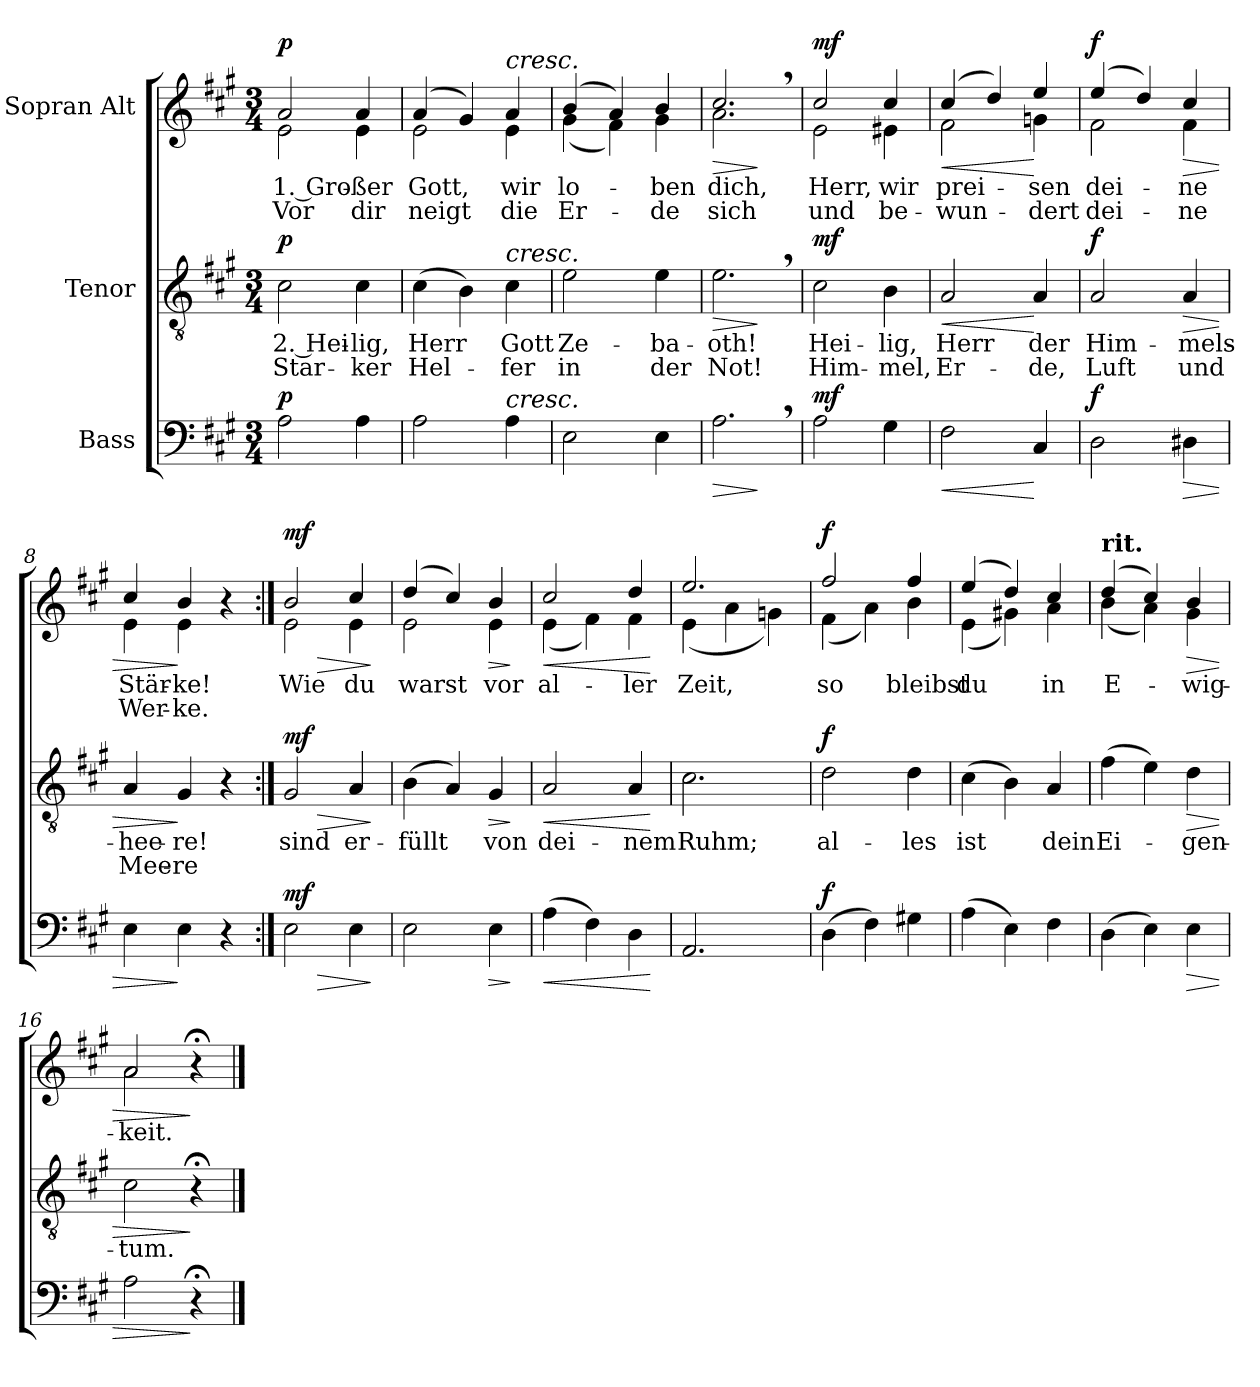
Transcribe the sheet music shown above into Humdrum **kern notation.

**kern	**dynam	**kern	**text	**text	**dynam	**kern	**text	**text	**dynam
*part3	*part3	*part2	*part2	*part2	*part2	*part1	*part1	*part1	*part1
*staff3	*staff3	*staff2	*staff2	*staff2	*staff2	*staff1	*staff1	*staff1	*staff1
*I"Bass	*	*I"Tenor	*	*	*	*I"Sopran Alt	*	*	*
*clefF4	*	*clefGv2	*	*	*	*clefG2	*	*	*
*k[f#c#g#]	*	*k[f#c#g#]	*	*	*	*k[f#c#g#]	*	*	*
*M3/4	*	*M3/4	*	*	*	*M3/4	*	*	*
=1	=1	=1	=1	=1	=1	=1	=1	=1	=1
!	!	!	!	!	!	!LO:TX:a:B:t=Feierlich und würdevoll	!	!	!
!	!LO:DY:a	!	!LO:LY:b	!LO:LY:b	!LO:DY:a	!	!LO:LY:b	!LO:LY:b	!LO:DY:a
*	*	*	*	*	*	*^	*	*	*
2A\	p	2c#\	2. Hei-	Star-	p	2a/	2e\	1. Gro-	Vor	p
!	!	!	!LO:LY:b	!LO:LY:b	!	!	!	!LO:LY:b	!LO:LY:b	!
4A\	.	4c#\	-lig,	-ker	.	4a/	4e\	-ßer	dir	.
=2	=2	=2	=2	=2	=2	=2	=2	=2	=2	=2
!	!	!	!LO:LY:b	!LO:LY:b	!	!	!	!LO:LY:b	!LO:LY:b	!
2A\	.	(4c#\	Herr	Hel-	.	(4a/	2e\	-Gott,	neigt	.
.	.	4B\)	.	.	.	4g#/)	.	.	.	.
!	!	!	!	!	!	!LO:TX:a:i:t=cresc.	!	!	!	!
!	!	!LO:TX:a:i:t=cresc.	!	!	!	!	!	!	!	!
!LO:TX:a:i:t=cresc.	!	!	!	!	!	!	!	!	!	!
!	!	!	!LO:LY:b	!LO:LY:b	!	!	!	!LO:LY:b	!LO:LY:b	!
4A\	.	4c#\	Gott	-fer	.	4a/	4e\	wir	die	.
=3	=3	=3	=3	=3	=3	=3	=3	=3	=3	=3
!	!	!	!LO:LY:b	!LO:LY:b	!	!	!	!LO:LY:b	!LO:LY:b	!
2E\	.	2e\	Ze-	in	.	(4b/	(4g#\	lo-	Er-	.
.	.	.	.	.	.	4a/)	4f#\)	.	.	.
!	!	!	!LO:LY:b	!LO:LY:b	!	!	!	!LO:LY:b	!LO:LY:b	!
4E\	.	4e\	-ba-	der	.	4b/	4g#\	-ben	-de	.
=4	=4	=4	=4	=4	=4	=4	=4	=4	=4	=4
!	!LO:HP:b	!	!LO:LY:b	!LO:LY:b	!LO:HP:b	!	!	!LO:LY:b	!LO:LY:b	!LO:HP:b
2.A,\	>	2.e,\	-oth!	Not!	>	2.cc#,/	2.a\	dich,	sich	>
*	*	*	*	*	*	*v	*v	*	*	*
.	]	.	.	.	]	.	.	.	]
=5	=5	=5	=5	=5	=5	=5	=5	=5	=5
!	!LO:DY:a	!	!LO:LY:b	!LO:LY:b	!LO:DY:a	!	!LO:LY:b	!LO:LY:b	!LO:DY:a
*	*	*	*	*	*	*^	*	*	*
2A\	mf	2c#\	Hei-	Him-	mf	2cc#/	2e\	Herr,	und	mf
!	!	!	!LO:LY:b	!LO:LY:b	!	!	!	!LO:LY:b	!LO:LY:b	!
4G#\	.	4B\	-lig,	-mel,	.	4cc#/	4e#X\	wir	be-	.
!!LO:LB:g=z	!!
=6	=6	=6	=6	=6	=6	=6	=6	=6	=6	=6
!	!LO:HP:b	!	!LO:LY:b	!LO:LY:b	!LO:HP:b	!	!	!LO:LY:b	!LO:LY:b	!LO:HP:b
2F#\	<	2A/	Herr	Er-	<	(4cc#/	2f#\	prei-	-wun-	<
.	.	.	.	.	.	4dd/)	.	.	.	.
!	!	!	!LO:LY:b	!LO:LY:b	!	!	!	!LO:LY:b	!LO:LY:b	!
4C#/	[	4A/	der	-de,	[	4ee/	4gn\	-sen	-dert	[
=7	=7	=7	=7	=7	=7	=7	=7	=7	=7	=7
!	!LO:DY:a	!	!LO:LY:b	!LO:LY:b	!LO:DY:a	!	!	!LO:LY:b	!LO:LY:b	!LO:DY:a
2D\	f	2A/	Him-	Luft	f	(4ee/	2f#\	dei-	dei-	f
.	.	.	.	.	.	4dd/)	.	.	.	.
!	!LO:HP:b	!	!LO:LY:b	!LO:LY:b	!LO:HP:b	!	!	!LO:LY:b	!LO:LY:b	!LO:HP:b
4D#X\	>	4A/	-mels-	und	>	4cc#/	4f#\	-ne	-ne	>
=8	=8	=8	=8	=8	=8	=8	=8	=8	=8	=8
!	!	!	!LO:LY:b	!LO:LY:b	!	!	!	!LO:LY:b	!LO:LY:b	!
4E\	.	4A/	-hee-	Mee-	.	4cc#/	4e\	Stär-	Wer-	.
!	!	!	!LO:LY:b	!LO:LY:b	!	!	!	!LO:LY:b	!LO:LY:b	!
4E\	]	4G#/	-re!	-re	]	4b/	4e\	-ke!	-ke.	]
4r	.	4r	.	.	.	4r	4ryy	.	.	.
=9:|!	=9:|!	=9:|!	=9:|!	=9:|!	=9:|!	=9:|!	=9:|!	=9:|!	=9:|!	=9:|!
!	!LO:HP:b	!	!LO:LY:b	!	!LO:HP:b	!	!	!LO:LY:b	!	!LO:HP:b
!	!LO:DY:n=1:a	!	!	!	!LO:DY:n=1:a	!	!	!	!	!LO:DY:n=1:a
2E\	> mf	2G#/	sind	.	> mf	2b/	2e\	Wie	.	> mf
!	!	!	!LO:LY:b	!	!	!	!	!LO:LY:b	!	!
4E\	.	4A/	er-	.	.	4cc#/	4e\	du	.	.
*	*	*	*	*	*	*v	*v	*	*	*
.	]	.	.	.	]	.	.	.	]
=10	=10	=10	=10	=10	=10	=10	=10	=10	=10
!	!	!	!LO:LY:b	!	!	!	!LO:LY:b	!	!
*	*	*	*	*	*	*^	*	*	*
2E\	.	(4B\	-füllt	.	.	(4dd/	2e\	warst	.	.
.	.	4A/)	.	.	.	4cc#/)	.	.	.	.
!	!LO:HP:b	!	!LO:LY:b	!	!LO:HP:b	!	!	!LO:LY:b	!	!LO:HP:b
4E\	>	4G#/	von	.	>	4b/	4e\	vor	.	>
*	*	*	*	*	*	*v	*v	*	*	*
.	]	.	.	.	]	.	.	.	]
!!LO:LB:g=z
=11	=11	=11	=11	=11	=11	=11	=11	=11	=11
!	!LO:HP:b	!	!LO:LY:b	!	!LO:HP:b	!	!LO:LY:b	!	!LO:HP:b
*	*	*	*	*	*	*^	*	*	*
(4A\	<	2A/	dei-	.	<	2cc#/	(4e\	al-	.	<
4F#\)	.	.	.	.	.	.	4f#\)	.	.	.
!	!	!	!LO:LY:b	!	!	!	!	!LO:LY:b	!	!
4D\	.	4A/	-nem	.	.	4dd/	4f#\	-ler	.	.
*	*	*	*	*	*	*v	*v	*	*	*
.	[	.	.	.	[	.	.	.	[
=12	=12	=12	=12	=12	=12	=12	=12	=12	=12
!	!	!	!LO:LY:b	!	!	!	!LO:LY:b	!	!
*	*	*	*	*	*	*^	*	*	*
2.AA/	.	2.c#\	Ruhm;	.	.	2.ee/	(4e\	Zeit,	.	.
.	.	.	.	.	.	.	4a\	.	.	.
.	.	.	.	.	.	.	4gn\)	.	.	.
=13	=13	=13	=13	=13	=13	=13	=13	=13	=13	=13
!	!LO:DY:a	!	!LO:LY:b	!	!LO:DY:a	!	!	!LO:LY:b	!	!LO:DY:a
(4D\	f	2d\	al-	.	f	2ff#/	(4f#\	so	.	f
4F#\)	.	.	.	.	.	.	4a\)	.	.	.
!	!	!	!LO:LY:b	!	!	!	!	!LO:LY:b	!	!
4G#X\	.	4d\	-les	.	.	4ff#/	4b\	bleibst	.	.
=14	=14	=14	=14	=14	=14	=14	=14	=14	=14	=14
!	!	!	!LO:LY:b	!	!	!	!	!LO:LY:b	!	!
(4A\	.	(4c#\	ist	.	.	(4ee/	(4e\	du	.	.
4E\)	.	4B\)	.	.	.	4dd/)	4g#X\)	.	.	.
!	!	!	!LO:LY:b	!	!	!	!	!LO:LY:b	!	!
4F#\	.	4A/	dein	.	.	4cc#/	4a\	in	.	.
=15	=15	=15	=15	=15	=15	=15	=15	=15	=15	=15
!	!	!	!	!	!	!LO:TX:a:B:t=rit.	!	!	!	!
!	!	!	!LO:LY:b	!	!	!	!	!LO:LY:b	!	!
(4D\	.	(4f#\	Ei-	.	.	(4dd/	(4b\	E-	.	.
4E\)	.	4e\)	.	.	.	4cc#/)	4a\)	.	.	.
!	!LO:HP:b	!	!LO:LY:b	!	!LO:HP:b	!	!	!LO:LY:b	!	!LO:HP:b
4E\	>	4d\	-gen-	.	>	4b/	4g#\	-wig-	.	>
=16	=16	=16	=16	=16	=16	=16	=16	=16	=16	=16
!	!	!	!LO:LY:b	!	!	!	!	!LO:LY:b	!	!
2A\	.	2c#\	-tum.	.	.	2a/	2a\	-keit.	.	.
4r;<	]	4r;<	.	.	]	4r;<	4ryy	.	.	]
*	*	*	*	*	*	*v	*v	*	*	*
==	==	==	==	==	==	==	==	==	==
*-	*-	*-	*-	*-	*-	*-	*-	*-	*-
